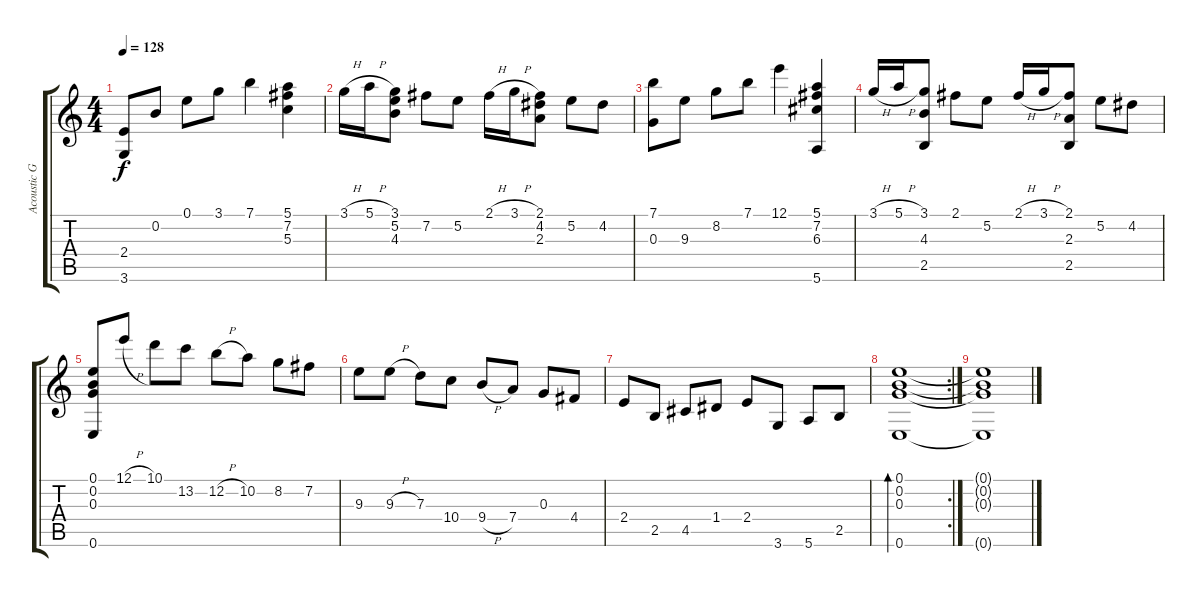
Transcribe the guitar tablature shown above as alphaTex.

\track ("Acoustic Guitar (steel)" "Acoustic G") {instrument acousticguitarsteel}
\staff {score tabs}
\tuning (E4 B3 G3 D3 A2 E2) {hide}
\ts (4 4)
\tempo 128
\clef g2
\ks c
(2.4 3.6).8{dy f} 0.2.8 0.1.8 3.1.8 7.1.4 (5.1 7.2 5.3).4 |
3.1{h}.16 5.1{h}.16 (3.1 5.2 4.3).8 7.2.8 5.2.8 2.1{h}.16 3.1{h}.16 (2.1 4.2 2.3).8 5.2.8 4.2.8 |
(7.1 0.3).8 9.3.8 8.2.8 7.1.8 12.1.4 (5.1 7.2 6.3 5.6).4 |
3.1{h}.16 5.1{h}.16 (3.1 4.3 2.5).8 2.1.8 5.2.8 2.1{h}.16 3.1{h}.16 (2.1 2.3 2.5).8 5.2.8 4.2.8 |
(0.1 0.2 0.3 0.6).8 12.1{h}.8 10.1.8 13.2.8 12.2{h}.8 10.2.8 8.2.8 7.2.8 |
9.3.8 9.3{h}.8 7.3.8 10.4.8 9.4{h}.8 7.4.8 0.3.8 4.4.8 |
2.4.8 2.5.8 4.5.8 1.4.8 2.4.8 3.6.8 5.6.8 2.5.8 |
\rc 2
(0.1 0.2 0.3 0.6).1{bd 480} |
(0.1{t} 0.2{t} 0.3{t} 0.6{t}).1
